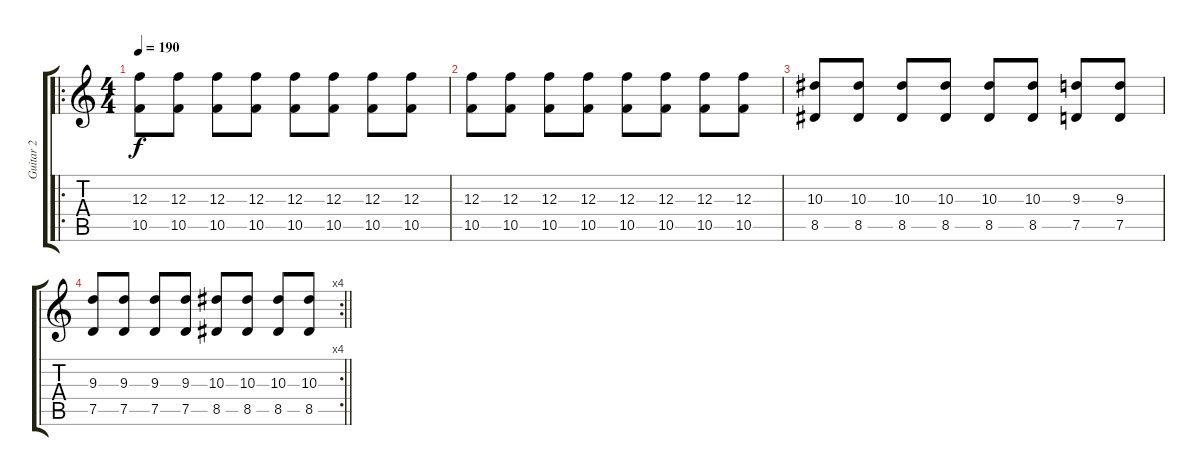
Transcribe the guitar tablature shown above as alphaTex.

\track ("Guitar 2" "Guitar 2") {instrument distortionguitar}
\staff {score tabs}
\tuning (D4 A3 F3 C3 G2 C2) {hide}
\ro
\ts (4 4)
\tempo 190
\clef g2
\ks c
(12.3 10.5).8{dy f} (12.3 10.5).8 (12.3 10.5).8 (12.3 10.5).8 (12.3 10.5).8 (12.3 10.5).8 (12.3 10.5).8 (12.3 10.5).8 |
(12.3 10.5).8 (12.3 10.5).8 (12.3 10.5).8 (12.3 10.5).8 (12.3 10.5).8 (12.3 10.5).8 (12.3 10.5).8 (12.3 10.5).8 |
(10.3 8.5).8 (10.3 8.5).8 (10.3 8.5).8 (10.3 8.5).8 (10.3 8.5).8 (10.3 8.5).8 (9.3 7.5).8 (9.3 7.5).8 |
\rc 4
\barLineRight lightlight
(9.3 7.5).8 (9.3 7.5).8 (9.3 7.5).8 (9.3 7.5).8 (10.3 8.5).8 (10.3 8.5).8 (10.3 8.5).8 (10.3 8.5).8
